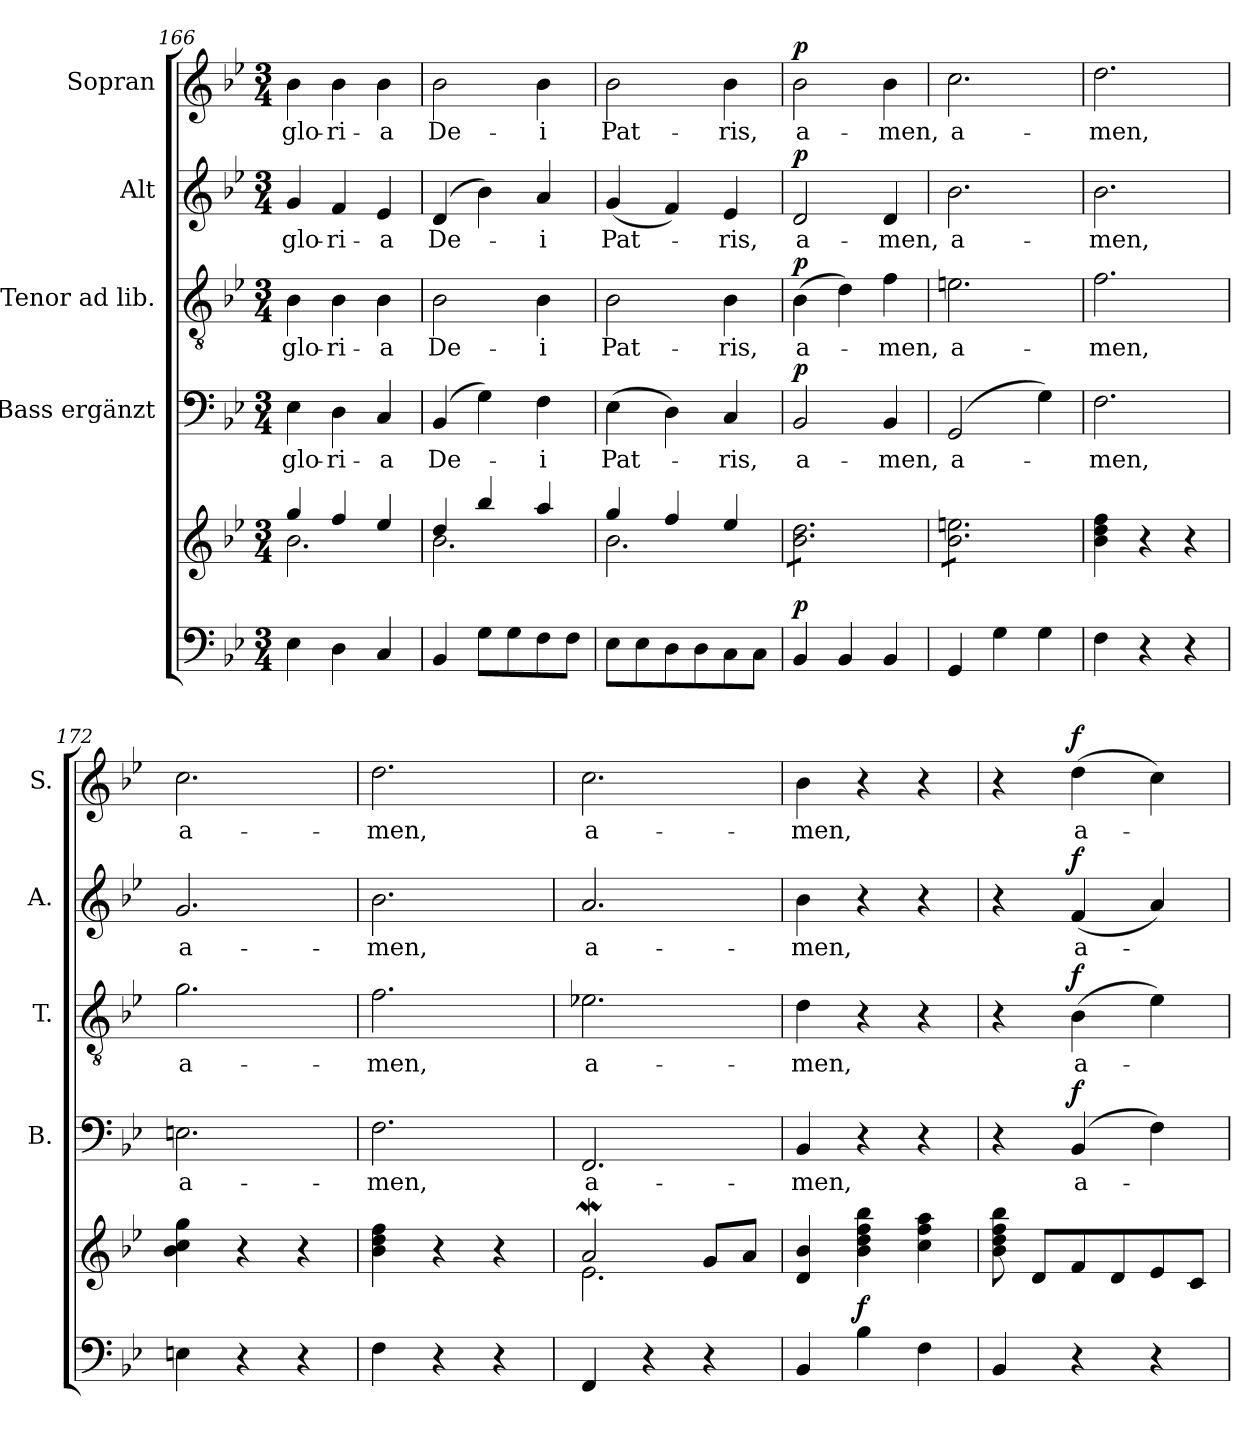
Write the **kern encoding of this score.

**kern	**kern	**dynam	**kern	**text	**dynam	**kern	**text	**dynam	**kern	**text	**dynam	**kern	**text	**dynam
*part5	*part5	*part5	*part4	*part4	*part4	*part3	*part3	*part3	*part2	*part2	*part2	*part1	*part1	*part1
*staff6	*staff5	*staff5/6	*staff4	*staff4	*staff4	*staff3	*staff3	*staff3	*staff2	*staff2	*staff2	*staff1	*staff1	*staff1
*	*	*	*I"Bass ergänzt	*	*	*I"Tenor ad lib.	*	*	*I"Alt	*	*	*I"Sopran	*	*
*	*	*	*I'B.	*	*	*I'T.	*	*	*I'A.	*	*	*I'S.	*	*
*clefF4	*clefG2	*	*clefF4	*	*	*clefGv2	*	*	*clefG2	*	*	*clefG2	*	*
*k[b-e-]	*k[b-e-]	*	*k[b-e-]	*	*	*k[b-e-]	*	*	*k[b-e-]	*	*	*k[b-e-]	*	*
*B-:	*B-:	*	*B-:	*	*	*B-:	*	*	*B-:	*	*	*B-:	*	*
*M3/4	*M3/4	*	*M3/4	*	*	*M3/4	*	*	*M3/4	*	*	*M3/4	*	*
=166	=166	=166	=166	=166	=166	=166	=166	=166	=166	=166	=166	=166	=166	=166
*	*^	*	*	*	*	*	*	*	*	*	*	*	*	*
!	!	!	!	!	!LO:LY:b	!	!	!LO:LY:b	!	!	!LO:LY:b	!	!	!LO:LY:b	!
4E-\	4gg/	2.b-\	.	4E-\	glo-	.	4B-\	glo-	.	4g/	glo-	.	4b-\	glo-	.
!	!	!	!	!	!LO:LY:b	!	!	!LO:LY:b	!	!	!LO:LY:b	!	!	!LO:LY:b	!
4D\	4ff/	.	.	4D\	-ri-	.	4B-\	-ri-	.	4f/	-ri-	.	4b-\	-ri-	.
!	!	!	!	!	!LO:LY:b	!	!	!LO:LY:b	!	!	!LO:LY:b	!	!	!LO:LY:b	!
4C/	4ee-/	.	.	4C/	-a	.	4B-\	-a	.	4e-/	-a	.	4b-\	-a	.
=167	=167	=167	=167	=167	=167	=167	=167	=167	=167	=167	=167	=167	=167	=167	=167
!	!	!	!	!	!LO:LY:b	!	!	!LO:LY:b	!	!	!LO:LY:b	!	!	!LO:LY:b	!
4BB-/	4dd/	2.b-\	.	(4BB-/	De-	.	2B-\	De-	.	(4d/	De-	.	2b-\	De-	.
8G\L	4bb-/	.	.	4G\)	.	.	.	.	.	4b-\)	.	.	.	.	.
8G\	.	.	.	.	.	.	.	.	.	.	.	.	.	.	.
!	!	!	!	!	!LO:LY:b	!	!	!LO:LY:b	!	!	!LO:LY:b	!	!	!LO:LY:b	!
8F\	4aa/	.	.	4F\	-i	.	4B-\	-i	.	4a/	-i	.	4b-\	-i	.
8F\J	.	.	.	.	.	.	.	.	.	.	.	.	.	.	.
=168	=168	=168	=168	=168	=168	=168	=168	=168	=168	=168	=168	=168	=168	=168	=168
!	!	!	!	!	!LO:LY:b	!	!	!LO:LY:b	!	!	!LO:LY:b	!	!	!LO:LY:b	!
8E-\L	4gg/	2.b-\	.	(>4E-\	Pat-	.	2B-\	Pat-	.	(<4g/	Pat-	.	2b-\	Pat-	.
8E-\	.	.	.	.	.	.	.	.	.	.	.	.	.	.	.
8D\	4ff/	.	.	4D\)	.	.	.	.	.	4f/)	.	.	.	.	.
8D\	.	.	.	.	.	.	.	.	.	.	.	.	.	.	.
!	!	!	!	!	!LO:LY:b	!	!	!LO:LY:b	!	!	!LO:LY:b	!	!	!LO:LY:b	!
8C\	4ee-/	.	.	4C/	-ris,	.	4B-\	-ris,	.	4e-/	-ris,	.	4b-\	-ris,	.
8C\J	.	.	.	.	.	.	.	.	.	.	.	.	.	.	.
*	*v	*v	*	*	*	*	*	*	*	*	*	*	*	*	*
!!LO:PB:g=z
=169	=169	=169	=169	=169	=169	=169	=169	=169	=169	=169	=169	=169	=169	=169
!	!	!LO:DY:a=2	!	!LO:LY:b	!LO:DY:a	!	!LO:LY:b	!LO:DY:a	!	!LO:LY:b	!LO:DY:a	!	!LO:LY:b	!LO:DY:a
*	*tremolo	*	*	*	*	*	*	*	*	*	*	*	*	*
4BB-/	8b-\ 8dd\L	p	2BB-/	a-	p	(>4B-\	a-	p	2d/	a-	p	2b-\	a-	p
.	8b-\ 8dd\	.	.	.	.	.	.	.	.	.	.	.	.	.
4BB-/	8b-\ 8dd\	.	.	.	.	4d\)	.	.	.	.	.	.	.	.
.	8b-\ 8dd\	.	.	.	.	.	.	.	.	.	.	.	.	.
!	!	!	!	!LO:LY:b	!	!	!LO:LY:b	!	!	!LO:LY:b	!	!	!LO:LY:b	!
4BB-/	8b-\ 8dd\	.	4BB-/	-men,	.	4f\	-men,	.	4d/	-men,	.	4b-\	-men,	.
.	8b-\ 8dd\J	.	.	.	.	.	.	.	.	.	.	.	.	.
=170	=170	=170	=170	=170	=170	=170	=170	=170	=170	=170	=170	=170	=170	=170
!	!	!	!	!LO:LY:b	!	!	!LO:LY:b	!	!	!LO:LY:b	!	!	!LO:LY:b	!
4GG/	8b-\ 8een\L	.	(2GG/	a-	.	2.en\	a-	.	2.b-\	a-	.	2.cc\	a-	.
.	8b-\ 8een\	.	.	.	.	.	.	.	.	.	.	.	.	.
4G\	8b-\ 8een\	.	.	.	.	.	.	.	.	.	.	.	.	.
.	8b-\ 8een\	.	.	.	.	.	.	.	.	.	.	.	.	.
4G\	8b-\ 8een\	.	4G\)	.	.	.	.	.	.	.	.	.	.	.
.	8b-\ 8een\J	.	.	.	.	.	.	.	.	.	.	.	.	.
*	*Xtremolo	*	*	*	*	*	*	*	*	*	*	*	*	*
=171	=171	=171	=171	=171	=171	=171	=171	=171	=171	=171	=171	=171	=171	=171
!	!	!	!	!LO:LY:b	!	!	!LO:LY:b	!	!	!LO:LY:b	!	!	!LO:LY:b	!
4F\	4b-\ 4dd\ 4ff\	.	2.F\	-men,	.	2.f\	-men,	.	2.b-\	-men,	.	2.dd\	-men,	.
4r	4r	.	.	.	.	.	.	.	.	.	.	.	.	.
4r	4r	.	.	.	.	.	.	.	.	.	.	.	.	.
=172	=172	=172	=172	=172	=172	=172	=172	=172	=172	=172	=172	=172	=172	=172
!	!	!	!	!LO:LY:b	!	!	!LO:LY:b	!	!	!LO:LY:b	!	!	!LO:LY:b	!
4En\	4b-\ 4cc\ 4gg\	.	2.En\	a-	.	2.g\	a-	.	2.g/	a-	.	2.cc\	a-	.
4r	4r	.	.	.	.	.	.	.	.	.	.	.	.	.
4r	4r	.	.	.	.	.	.	.	.	.	.	.	.	.
=173	=173	=173	=173	=173	=173	=173	=173	=173	=173	=173	=173	=173	=173	=173
!	!	!	!	!LO:LY:b	!	!	!LO:LY:b	!	!	!LO:LY:b	!	!	!LO:LY:b	!
4F\	4b-\ 4dd\ 4ff\	.	2.F\	-men,	.	2.f\	-men,	.	2.b-\	-men,	.	2.dd\	-men,	.
4r	4r	.	.	.	.	.	.	.	.	.	.	.	.	.
4r	4r	.	.	.	.	.	.	.	.	.	.	.	.	.
=174	=174	=174	=174	=174	=174	=174	=174	=174	=174	=174	=174	=174	=174	=174
*	*^	*	*	*	*	*	*	*	*	*	*	*	*	*
!	!	!	!	!	!LO:LY:b	!	!	!LO:LY:b	!	!	!LO:LY:b	!	!	!LO:LY:b	!
4FF/	2aW/	2.e-\	.	2.FF/	a-	.	2.e-X\	a-	.	2.a/	a-	.	2.cc\	a-	.
4r	.	.	.	.	.	.	.	.	.	.	.	.	.	.	.
4r	8g/L	.	.	.	.	.	.	.	.	.	.	.	.	.	.
.	8a/J	.	.	.	.	.	.	.	.	.	.	.	.	.	.
*	*v	*v	*	*	*	*	*	*	*	*	*	*	*	*	*
=175	=175	=175	=175	=175	=175	=175	=175	=175	=175	=175	=175	=175	=175	=175
!	!	!	!	!LO:LY:b	!	!	!LO:LY:b	!	!	!LO:LY:b	!	!	!LO:LY:b	!
4BB-/	4d/ 4b-/	.	4BB-/	-men,	.	4d\	-men,	.	4b-\	-men,	.	4b-\	-men,	.
!	!	!LO:DY:a=2	!	!	!	!	!	!	!	!	!	!	!	!
4B-\	4b-\ 4dd\ 4ff\ 4bb-\	f	4r	.	.	4r	.	.	4r	.	.	4r	.	.
4F\	4cc\ 4ff\ 4aa\	.	4r	.	.	4r	.	.	4r	.	.	4r	.	.
!!LO:LB:g=z
=176	=176	=176	=176	=176	=176	=176	=176	=176	=176	=176	=176	=176	=176	=176
4BB-/	8b-\ 8dd\ 8ff\ 8bb-\	.	4r	.	.	4r	.	.	4r	.	.	4r	.	.
.	8d/L	.	.	.	.	.	.	.	.	.	.	.	.	.
!	!	!	!	!LO:LY:b	!LO:DY:a	!	!LO:LY:b	!LO:DY:a	!	!LO:LY:b	!LO:DY:a	!	!LO:LY:b	!LO:DY:a
4r	8f/	.	(4BB-/	a-	f	(>4B-\	a-	f	(<4f/	a-	f	(>4dd\	a-	f
.	8d/	.	.	.	.	.	.	.	.	.	.	.	.	.
4r	8e-/	.	4F\)	.	.	4e-\)	.	.	4a/)	.	.	4cc\)	.	.
.	8c/J	.	.	.	.	.	.	.	.	.	.	.	.	.
=	=	=	=	=	=	=	=	=	=	=	=	=	=	=
*-	*-	*-	*-	*-	*-	*-	*-	*-	*-	*-	*-	*-	*-	*-
